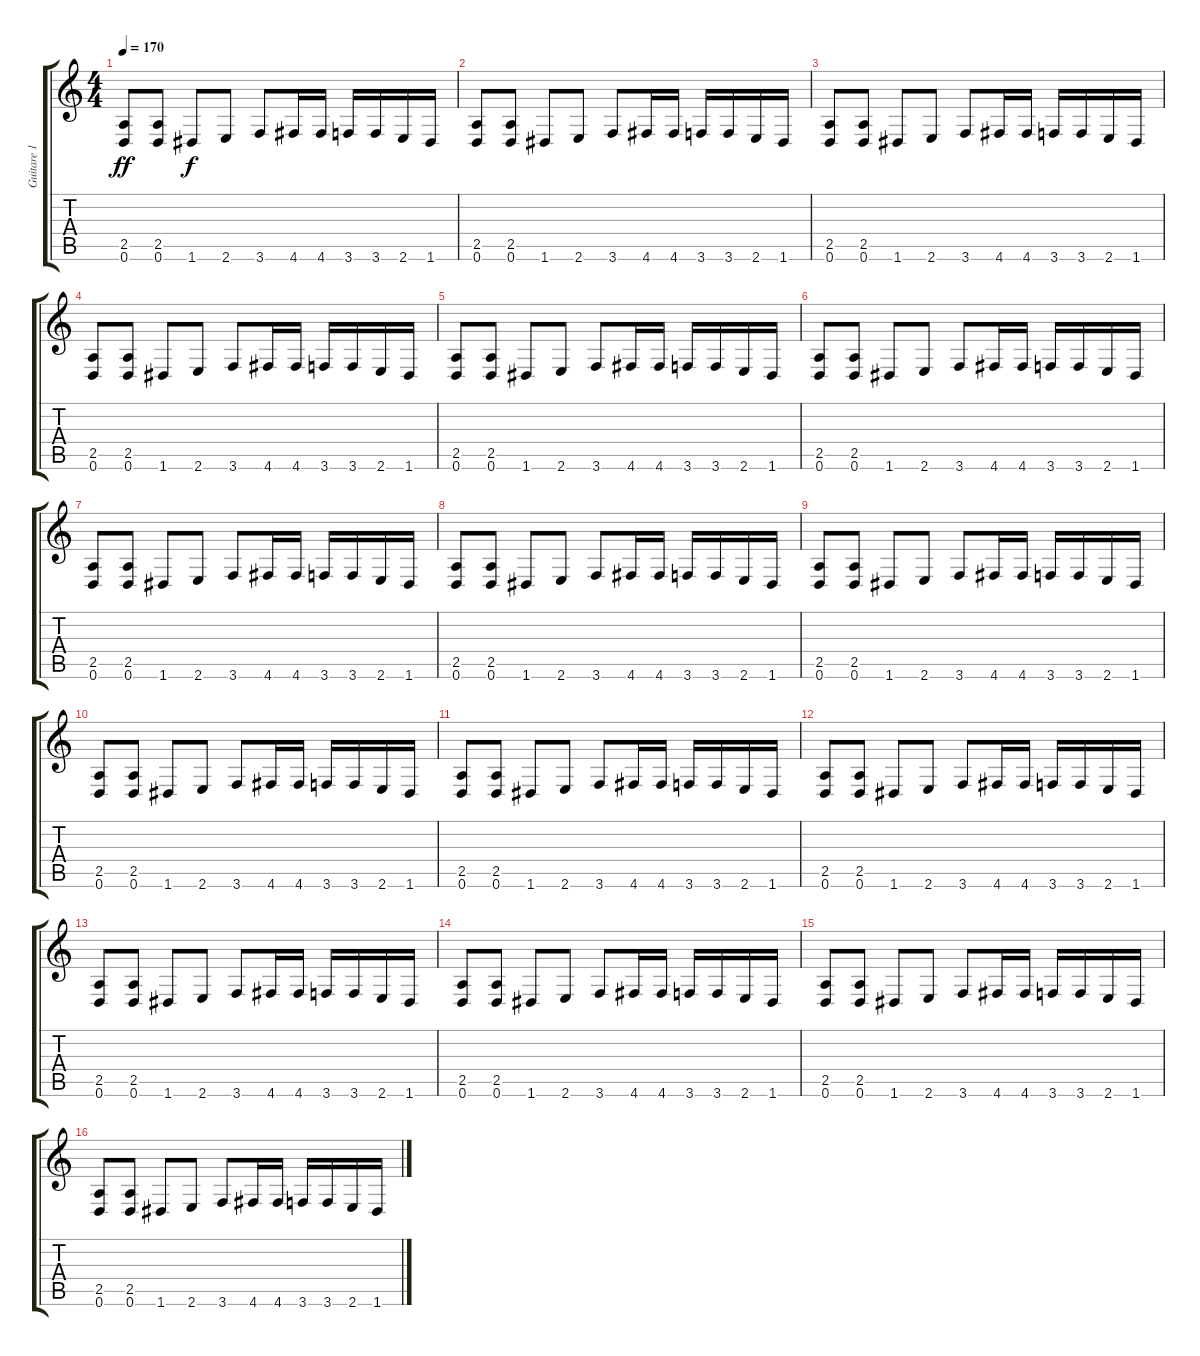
\track ("Guitare 1" "Guitare 1") {instrument overdrivenguitar}
\staff {score tabs}
\tuning (D4 A3 F3 C3 G2 D2) {hide}
\ts (4 4)
\tempo 170
\clef g2
\ks c
(2.5 0.6).8{dy ff} (2.5 0.6).8 1.6.8{dy f} 2.6.8 3.6.8 4.6.16 4.6.16 3.6.16 3.6.16 2.6.16 1.6.16 |
(2.5 0.6).8 (2.5 0.6).8 1.6.8 2.6.8 3.6.8 4.6.16 4.6.16 3.6.16 3.6.16 2.6.16 1.6.16 |
(2.5 0.6).8 (2.5 0.6).8 1.6.8 2.6.8 3.6.8 4.6.16 4.6.16 3.6.16 3.6.16 2.6.16 1.6.16 |
(2.5 0.6).8 (2.5 0.6).8 1.6.8 2.6.8 3.6.8 4.6.16 4.6.16 3.6.16 3.6.16 2.6.16 1.6.16 |
(2.5 0.6).8 (2.5 0.6).8 1.6.8 2.6.8 3.6.8 4.6.16 4.6.16 3.6.16 3.6.16 2.6.16 1.6.16 |
(2.5 0.6).8 (2.5 0.6).8 1.6.8 2.6.8 3.6.8 4.6.16 4.6.16 3.6.16 3.6.16 2.6.16 1.6.16 |
(2.5 0.6).8 (2.5 0.6).8 1.6.8 2.6.8 3.6.8 4.6.16 4.6.16 3.6.16 3.6.16 2.6.16 1.6.16 |
(2.5 0.6).8 (2.5 0.6).8 1.6.8 2.6.8 3.6.8 4.6.16 4.6.16 3.6.16 3.6.16 2.6.16 1.6.16 |
(2.5 0.6).8 (2.5 0.6).8 1.6.8 2.6.8 3.6.8 4.6.16 4.6.16 3.6.16 3.6.16 2.6.16 1.6.16 |
(2.5 0.6).8 (2.5 0.6).8 1.6.8 2.6.8 3.6.8 4.6.16 4.6.16 3.6.16 3.6.16 2.6.16 1.6.16 |
(2.5 0.6).8 (2.5 0.6).8 1.6.8 2.6.8 3.6.8 4.6.16 4.6.16 3.6.16 3.6.16 2.6.16 1.6.16 |
(2.5 0.6).8 (2.5 0.6).8 1.6.8 2.6.8 3.6.8 4.6.16 4.6.16 3.6.16 3.6.16 2.6.16 1.6.16 |
(2.5 0.6).8 (2.5 0.6).8 1.6.8 2.6.8 3.6.8 4.6.16 4.6.16 3.6.16 3.6.16 2.6.16 1.6.16 |
(2.5 0.6).8 (2.5 0.6).8 1.6.8 2.6.8 3.6.8 4.6.16 4.6.16 3.6.16 3.6.16 2.6.16 1.6.16 |
(2.5 0.6).8 (2.5 0.6).8 1.6.8 2.6.8 3.6.8 4.6.16 4.6.16 3.6.16 3.6.16 2.6.16 1.6.16 |
(2.5 0.6).8 (2.5 0.6).8 1.6.8 2.6.8 3.6.8 4.6.16 4.6.16 3.6.16 3.6.16 2.6.16 1.6.16
